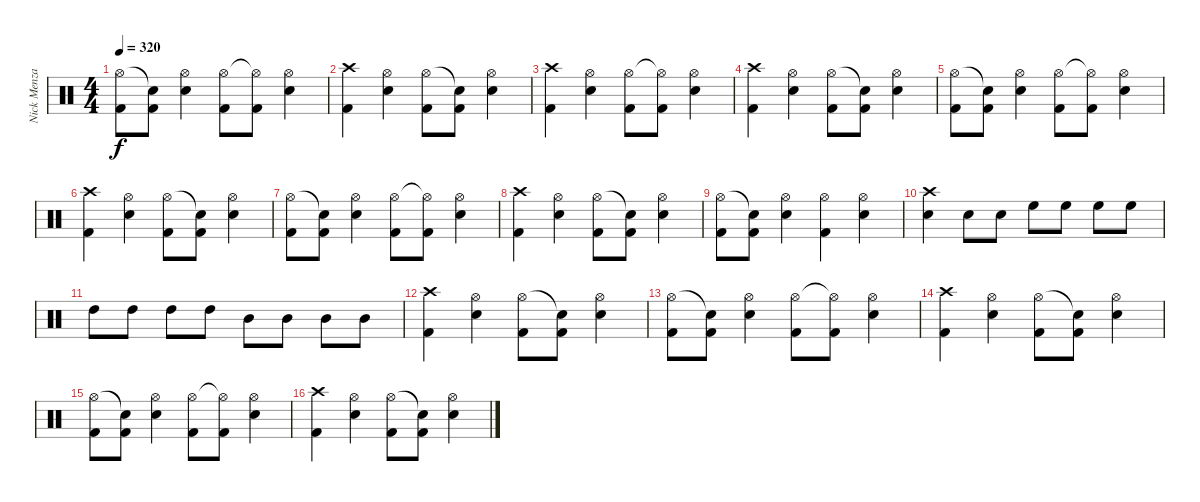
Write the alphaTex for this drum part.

\track ("Nick Menza" "Nick Menza") {instrument percussion}
\staff {score}
\articulation defaults
\ts (4 4)
\tempo 320
\clef neutral
\ks c
("Hi-Hat (open)" "Kick (hit) 2").8{dy f} ("Snare (hit)"{t} "Kick (hit) 2").8 ("Hi-Hat (open)" "Snare (hit) 2").4 ("Hi-Hat (open)" "Kick (hit) 2").8 ("Hi-Hat (open)"{t} "Kick (hit) 2").8 ("Hi-Hat (open)" "Snare (hit) 2").4 |
("Crash high (hit)" "Kick (hit) 2").4 ("Hi-Hat (open)" "Snare (hit) 2").4 ("Hi-Hat (open)" "Kick (hit) 2").8 ("Snare (hit)"{t} "Kick (hit) 2").8 ("Hi-Hat (open)" "Snare (hit) 2").4 |
("Crash high (hit)" "Kick (hit) 2").4 ("Hi-Hat (open)" "Snare (hit) 2").4 ("Hi-Hat (open)" "Kick (hit) 2").8 ("Hi-Hat (open)"{t} "Kick (hit) 2").8 ("Hi-Hat (open)" "Snare (hit) 2").4 |
("Crash high (hit)" "Kick (hit) 2").4 ("Hi-Hat (open)" "Snare (hit) 2").4 ("Hi-Hat (open)" "Kick (hit) 2").8 ("Snare (hit)"{t} "Kick (hit) 2").8 ("Hi-Hat (open)" "Snare (hit) 2").4 |
("Hi-Hat (open)" "Kick (hit) 2").8 ("Snare (hit)"{t} "Kick (hit) 2").8 ("Hi-Hat (open)" "Snare (hit) 2").4 ("Hi-Hat (open)" "Kick (hit) 2").8 ("Hi-Hat (open)"{t} "Kick (hit) 2").8 ("Hi-Hat (open)" "Snare (hit) 2").4 |
("Crash high (hit)" "Kick (hit) 2").4 ("Hi-Hat (open)" "Snare (hit) 2").4 ("Hi-Hat (open)" "Kick (hit) 2").8 ("Snare (hit)"{t} "Kick (hit) 2").8 ("Hi-Hat (open)" "Snare (hit) 2").4 |
("Hi-Hat (open)" "Kick (hit) 2").8 ("Snare (hit)"{t} "Kick (hit) 2").8 ("Hi-Hat (open)" "Snare (hit) 2").4 ("Hi-Hat (open)" "Kick (hit) 2").8 ("Hi-Hat (open)"{t} "Kick (hit) 2").8 ("Hi-Hat (open)" "Snare (hit) 2").4 |
("Crash high (hit)" "Kick (hit) 2").4 ("Hi-Hat (open)" "Snare (hit) 2").4 ("Hi-Hat (open)" "Kick (hit) 2").8 ("Snare (hit)"{t} "Kick (hit) 2").8 ("Hi-Hat (open)" "Snare (hit) 2").4 |
("Hi-Hat (open)" "Kick (hit) 2").8 ("Snare (hit)"{t} "Kick (hit) 2").8 ("Hi-Hat (open)" "Snare (hit) 2").4 ("Hi-Hat (open)" "Kick (hit) 2").4 ("Hi-Hat (open)" "Snare (hit) 2").4 |
("Crash high (hit)" "Snare (hit) 2").4 "Snare (hit) 2".8 "Snare (hit) 2".8 "High Floor Tom (hit)".8 "High Floor Tom (hit)".8 "High Floor Tom (hit)".8 "High Floor Tom (hit)".8 |
"High Tom (hit)".8 "High Tom (hit)".8 "High Tom (hit)".8 "High Tom (hit)".8 "Mid Tom (hit)".8 "Mid Tom (hit)".8 "Mid Tom (hit)".8 "Mid Tom (hit)".8 |
("Crash high (hit)" "Kick (hit) 2").4 ("Hi-Hat (open)" "Snare (hit) 2").4 ("Hi-Hat (open)" "Kick (hit) 2").8 ("Snare (hit)"{t} "Kick (hit) 2").8 ("Hi-Hat (open)" "Snare (hit) 2").4 |
("Hi-Hat (open)" "Kick (hit) 2").8 ("Snare (hit)"{t} "Kick (hit) 2").8 ("Hi-Hat (open)" "Snare (hit) 2").4 ("Hi-Hat (open)" "Kick (hit) 2").8 ("Hi-Hat (open)"{t} "Kick (hit) 2").8 ("Hi-Hat (open)" "Snare (hit) 2").4 |
("Crash high (hit)" "Kick (hit) 2").4 ("Hi-Hat (open)" "Snare (hit) 2").4 ("Hi-Hat (open)" "Kick (hit) 2").8 ("Snare (hit)"{t} "Kick (hit) 2").8 ("Hi-Hat (open)" "Snare (hit) 2").4 |
("Hi-Hat (open)" "Kick (hit) 2").8 ("Snare (hit)"{t} "Kick (hit) 2").8 ("Hi-Hat (open)" "Snare (hit) 2").4 ("Hi-Hat (open)" "Kick (hit) 2").8 ("Hi-Hat (open)"{t} "Kick (hit) 2").8 ("Hi-Hat (open)" "Snare (hit) 2").4 |
("Crash high (hit)" "Kick (hit) 2").4 ("Hi-Hat (open)" "Snare (hit) 2").4 ("Hi-Hat (open)" "Kick (hit) 2").8 ("Snare (hit)"{t} "Kick (hit) 2").8 ("Hi-Hat (open)" "Snare (hit) 2").4
